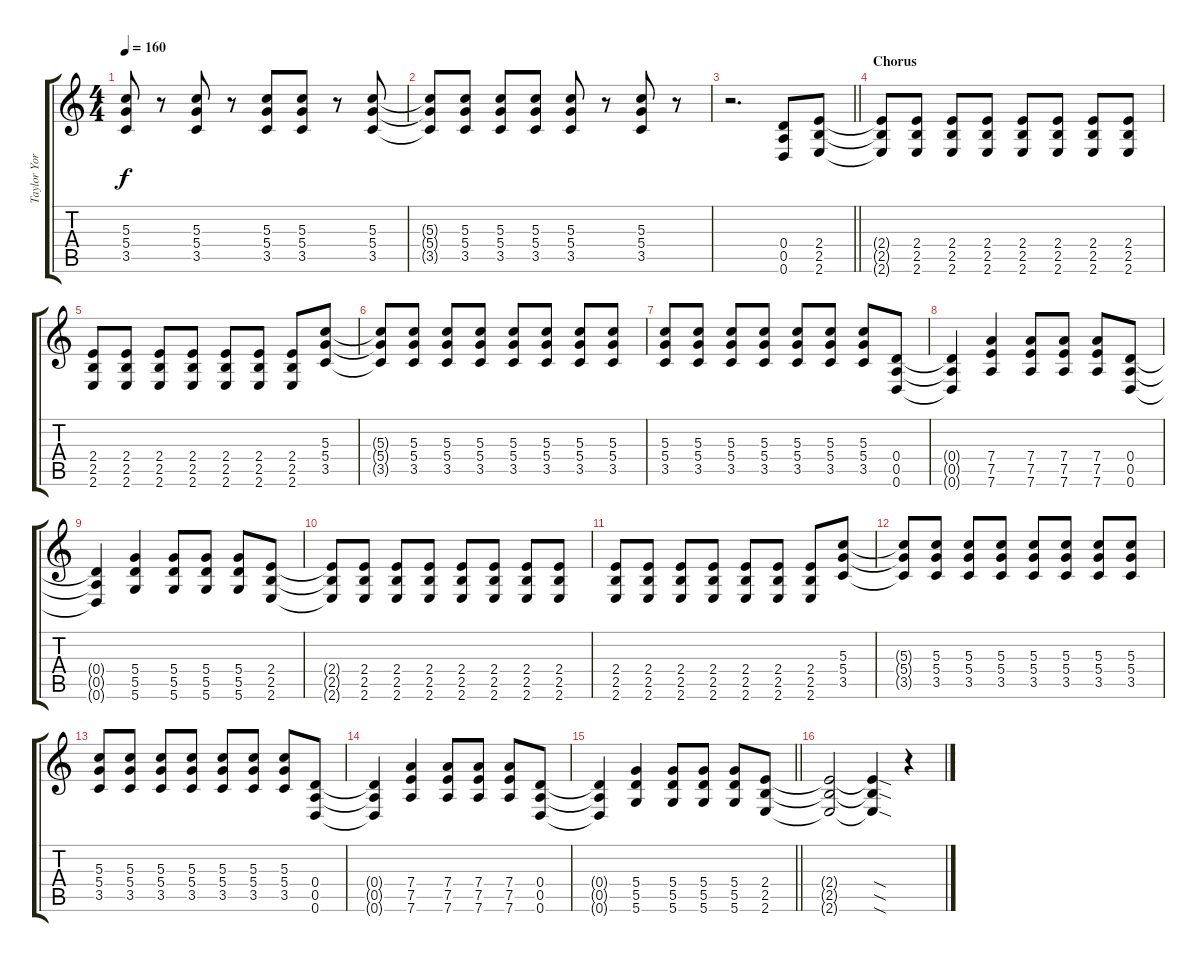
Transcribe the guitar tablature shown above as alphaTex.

\track ("Taylor York" "Taylor Yor") {instrument overdrivenguitar}
\staff {score tabs}
\tuning (E4 B3 G3 D3 A2 D2) {hide}
\ts (4 4)
\tempo 160
\clef g2
\ks c
(5.3 5.4 3.5).8{dy f} r.8 (5.3 5.4 3.5).8 r.8 (5.3 5.4 3.5).8 (5.3 5.4 3.5).8 r.8 (5.3 5.4 3.5).8 |
(5.3{t} 5.4{t} 3.5{t}).8 (5.3 5.4 3.5).8 (5.3 5.4 3.5).8 (5.3 5.4 3.5).8 (5.3 5.4 3.5).8 r.8 (5.3 5.4 3.5).8 r.8 |
\barLineRight lightlight
r.2{d} (0.4 0.5 0.6).8 (2.4 2.5 2.6).8 |
\section ("" "Chorus")
(2.4{t} 2.5{t} 2.6{t}).8 (2.4 2.5 2.6).8 (2.4 2.5 2.6).8 (2.4 2.5 2.6).8 (2.4 2.5 2.6).8 (2.4 2.5 2.6).8 (2.4 2.5 2.6).8 (2.4 2.5 2.6).8 |
(2.4 2.5 2.6).8 (2.4 2.5 2.6).8 (2.4 2.5 2.6).8 (2.4 2.5 2.6).8 (2.4 2.5 2.6).8 (2.4 2.5 2.6).8 (2.4 2.5 2.6).8 (5.3 5.4 3.5).8 |
(5.3{t} 5.4{t} 3.5{t}).8 (5.3 5.4 3.5).8 (5.3 5.4 3.5).8 (5.3 5.4 3.5).8 (5.3 5.4 3.5).8 (5.3 5.4 3.5).8 (5.3 5.4 3.5).8 (5.3 5.4 3.5).8 |
(5.3 5.4 3.5).8 (5.3 5.4 3.5).8 (5.3 5.4 3.5).8 (5.3 5.4 3.5).8 (5.3 5.4 3.5).8 (5.3 5.4 3.5).8 (5.3 5.4 3.5).8 (0.4 0.5 0.6).8 |
(0.4{t} 0.5{t} 0.6{t}).4 (7.4 7.5 7.6).4 (7.4 7.5 7.6).8 (7.4 7.5 7.6).8 (7.4 7.5 7.6).8 (0.4 0.5 0.6).8 |
(0.4{t} 0.5{t} 0.6{t}).4 (5.4 5.5 5.6).4 (5.4 5.5 5.6).8 (5.4 5.5 5.6).8 (5.4 5.5 5.6).8 (2.4 2.5 2.6).8 |
(2.4{t} 2.5{t} 2.6{t}).8 (2.4 2.5 2.6).8 (2.4 2.5 2.6).8 (2.4 2.5 2.6).8 (2.4 2.5 2.6).8 (2.4 2.5 2.6).8 (2.4 2.5 2.6).8 (2.4 2.5 2.6).8 |
(2.4 2.5 2.6).8 (2.4 2.5 2.6).8 (2.4 2.5 2.6).8 (2.4 2.5 2.6).8 (2.4 2.5 2.6).8 (2.4 2.5 2.6).8 (2.4 2.5 2.6).8 (5.3 5.4 3.5).8 |
(5.3{t} 5.4{t} 3.5{t}).8 (5.3 5.4 3.5).8 (5.3 5.4 3.5).8 (5.3 5.4 3.5).8 (5.3 5.4 3.5).8 (5.3 5.4 3.5).8 (5.3 5.4 3.5).8 (5.3 5.4 3.5).8 |
(5.3 5.4 3.5).8 (5.3 5.4 3.5).8 (5.3 5.4 3.5).8 (5.3 5.4 3.5).8 (5.3 5.4 3.5).8 (5.3 5.4 3.5).8 (5.3 5.4 3.5).8 (0.4 0.5 0.6).8 |
(0.4{t} 0.5{t} 0.6{t}).4 (7.4 7.5 7.6).4 (7.4 7.5 7.6).8 (7.4 7.5 7.6).8 (7.4 7.5 7.6).8 (0.4 0.5 0.6).8 |
\barLineRight lightlight
(0.4{t} 0.5{t} 0.6{t}).4 (5.4 5.5 5.6).4 (5.4 5.5 5.6).8 (5.4 5.5 5.6).8 (5.4 5.5 5.6).8 (2.4 2.5 2.6).8 |
(2.4{t} 2.5{t} 2.6{t}).2 (2.4{sod t} 2.5{sod t} 2.6{sod t}).4 r.4
